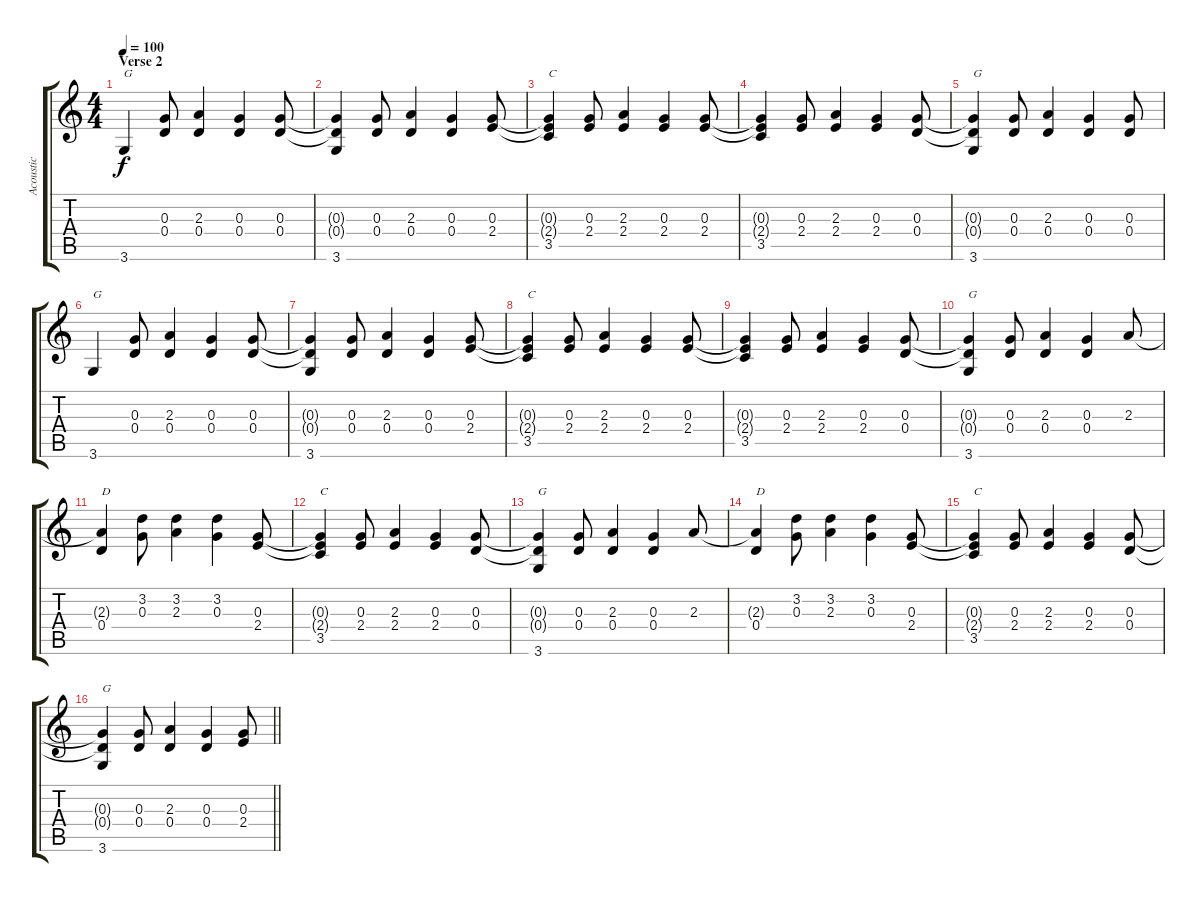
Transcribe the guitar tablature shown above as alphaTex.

\track ("Acoustic" "Acoustic") {instrument acousticguitarsteel}
\staff {score tabs}
\tuning (E4 B3 G3 D3 A2 E2) {hide}
\ts (4 4)
\section ("" "Verse 2")
\tempo 100
\clef g2
\ks c
3.6.4{txt "G" dy f} (0.3 0.4).8 (2.3 0.4).4 (0.3 0.4).4 (0.3 0.4).8 |
(0.3{t} 0.4{t} 3.6).4 (0.3 0.4).8 (2.3 0.4).4 (0.3 0.4).4 (0.3 2.4).8 |
(0.3{t} 2.4{t} 3.5).4{txt "C"} (0.3 2.4).8 (2.3 2.4).4 (0.3 2.4).4 (0.3 2.4).8 |
(0.3{t} 2.4{t} 3.5).4 (0.3 2.4).8 (2.3 2.4).4 (0.3 2.4).4 (0.3 0.4).8 |
(0.3{t} 0.4{t} 3.6).4{txt "G"} (0.3 0.4).8 (2.3 0.4).4 (0.3 0.4).4 (0.3 0.4).8 |
3.6.4{txt "G"} (0.3 0.4).8 (2.3 0.4).4 (0.3 0.4).4 (0.3 0.4).8 |
(0.3{t} 0.4{t} 3.6).4 (0.3 0.4).8 (2.3 0.4).4 (0.3 0.4).4 (0.3 2.4).8 |
(0.3{t} 2.4{t} 3.5).4{txt "C"} (0.3 2.4).8 (2.3 2.4).4 (0.3 2.4).4 (0.3 2.4).8 |
(0.3{t} 2.4{t} 3.5).4 (0.3 2.4).8 (2.3 2.4).4 (0.3 2.4).4 (0.3 0.4).8 |
(0.3{t} 0.4{t} 3.6).4{txt "G"} (0.3 0.4).8 (2.3 0.4).4 (0.3 0.4).4 2.3.8 |
(2.3{t} 0.4).4{txt "D"} (3.2 0.3).8 (3.2 2.3).4 (3.2 0.3).4 (0.3 2.4).8 |
(0.3{t} 2.4{t} 3.5).4{txt "C"} (0.3 2.4).8 (2.3 2.4).4 (0.3 2.4).4 (0.3 0.4).8 |
(0.3{t} 0.4{t} 3.6).4{txt "G"} (0.3 0.4).8 (2.3 0.4).4 (0.3 0.4).4 2.3.8 |
(2.3{t} 0.4).4{txt "D"} (3.2 0.3).8 (3.2 2.3).4 (3.2 0.3).4 (0.3 2.4).8 |
(0.3{t} 2.4{t} 3.5).4{txt "C"} (0.3 2.4).8 (2.3 2.4).4 (0.3 2.4).4 (0.3 0.4).8 |
\barLineRight lightlight
(0.3{t} 0.4{t} 3.6).4{txt "G"} (0.3 0.4).8 (2.3 0.4).4 (0.3 0.4).4 (0.3 2.4).8
